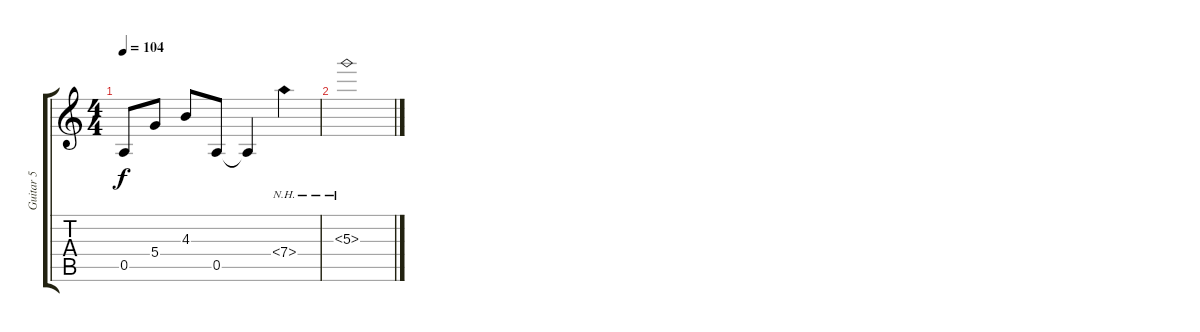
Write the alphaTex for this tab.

\track ("Guitar 5" "Guitar 5") {instrument acousticguitarsteel}
\staff {score tabs}
\tuning (E4 B3 G3 D3 A2 E2) {hide}
\ts (4 4)
\tempo 104
\clef g2
\ks c
0.5.8{dy f} 5.4.8 4.3.8 0.5.8 0.5{t}.4 7.4{nh}.4 |
5.3{nh}.1
